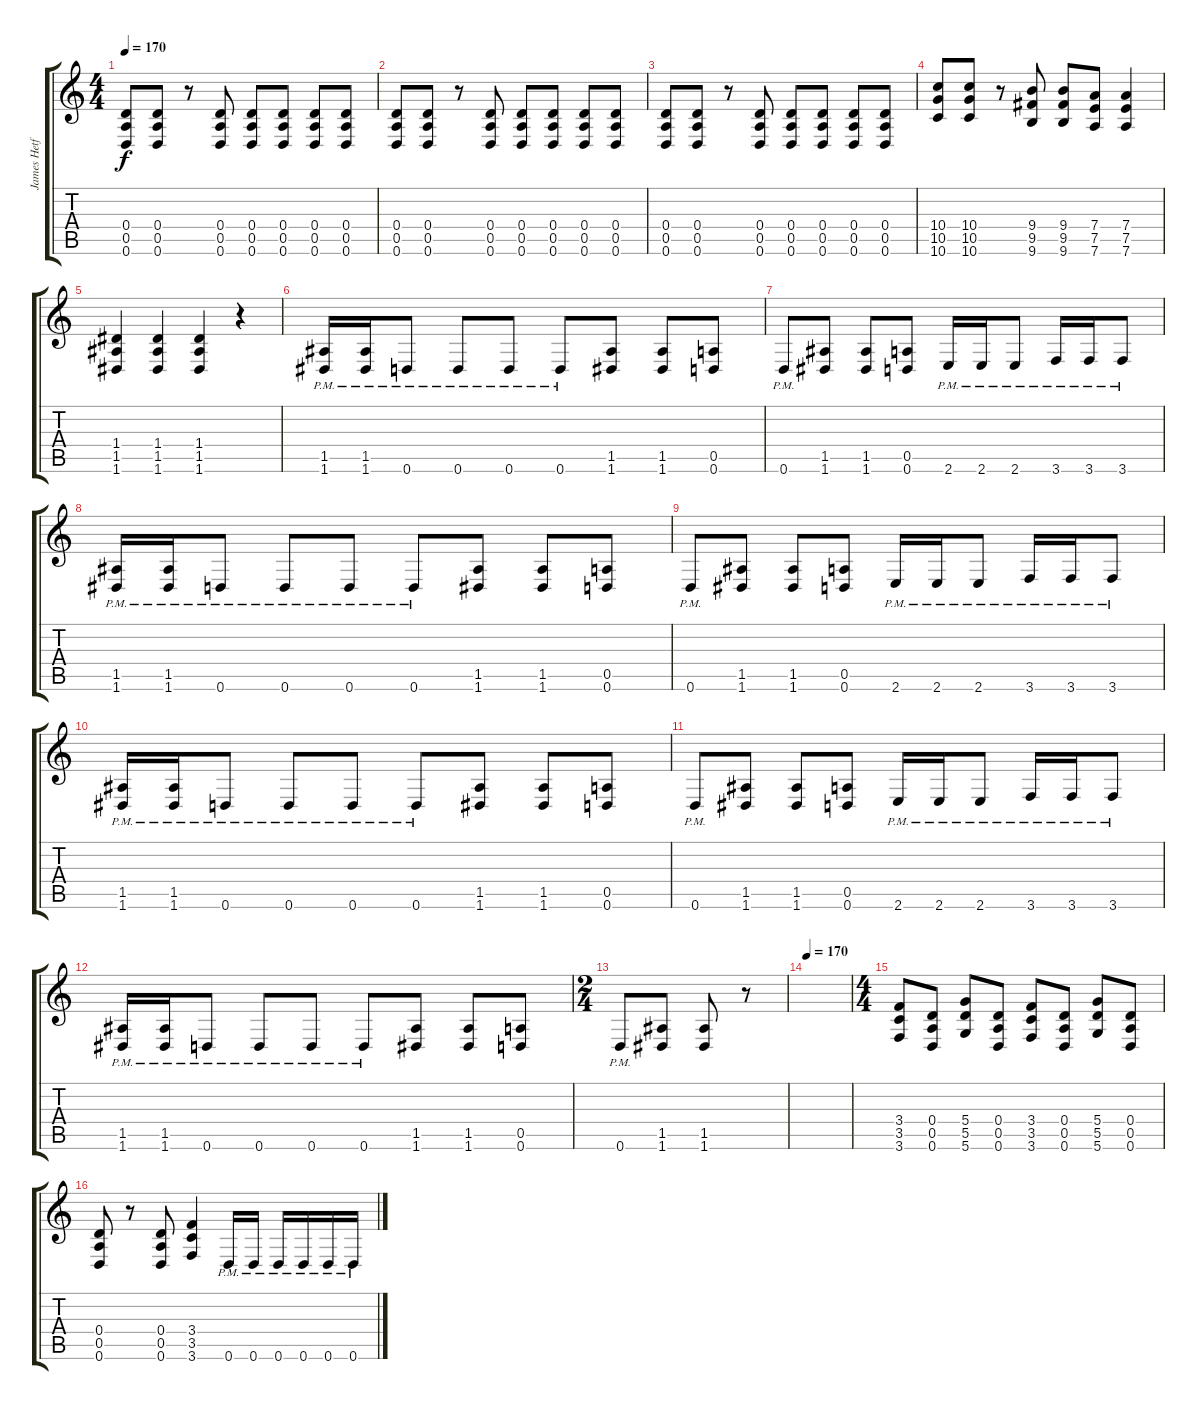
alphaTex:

\track ("James Hetfield" "James Hetf") {instrument distortionguitar}
\staff {score tabs}
\tuning (E4 B3 G3 D3 A2 D2) {hide}
\ts (4 4)
\tempo 170
\clef g2
\ks c
(0.4 0.5 0.6).8{dy f} (0.4 0.5 0.6).8 r.8 (0.4 0.5 0.6).8 (0.4 0.5 0.6).8 (0.4 0.5 0.6).8 (0.4 0.5 0.6).8 (0.4 0.5 0.6).8 |
(0.4 0.5 0.6).8 (0.4 0.5 0.6).8 r.8 (0.4 0.5 0.6).8 (0.4 0.5 0.6).8 (0.4 0.5 0.6).8 (0.4 0.5 0.6).8 (0.4 0.5 0.6).8 |
(0.4 0.5 0.6).8 (0.4 0.5 0.6).8 r.8 (0.4 0.5 0.6).8 (0.4 0.5 0.6).8 (0.4 0.5 0.6).8 (0.4 0.5 0.6).8 (0.4 0.5 0.6).8 |
(10.4 10.5 10.6).8 (10.4 10.5 10.6).8 r.8 (9.4 9.5 9.6).8 (9.4 9.5 9.6).8 (7.4 7.5 7.6).8 (7.4 7.5 7.6).4 |
(1.4 1.5 1.6).4 (1.4 1.5 1.6).4 (1.4 1.5 1.6).4 r.4 |
(1.5{pm} 1.6{pm}).16 (1.5{pm} 1.6{pm}).16 0.6{pm}.8 0.6{pm}.8 0.6{pm}.8 0.6{pm}.8 (1.5 1.6).8 (1.5 1.6).8 (0.5 0.6).8 |
0.6{pm}.8 (1.5 1.6).8 (1.5 1.6).8 (0.5 0.6).8 2.6{pm}.16 2.6{pm}.16 2.6{pm}.8 3.6{pm}.16 3.6{pm}.16 3.6{pm}.8 |
(1.5{pm} 1.6{pm}).16 (1.5{pm} 1.6{pm}).16 0.6{pm}.8 0.6{pm}.8 0.6{pm}.8 0.6{pm}.8 (1.5 1.6).8 (1.5 1.6).8 (0.5 0.6).8 |
0.6{pm}.8 (1.5 1.6).8 (1.5 1.6).8 (0.5 0.6).8 2.6{pm}.16 2.6{pm}.16 2.6{pm}.8 3.6{pm}.16 3.6{pm}.16 3.6{pm}.8 |
(1.5{pm} 1.6{pm}).16 (1.5{pm} 1.6{pm}).16 0.6{pm}.8 0.6{pm}.8 0.6{pm}.8 0.6{pm}.8 (1.5 1.6).8 (1.5 1.6).8 (0.5 0.6).8 |
0.6{pm}.8 (1.5 1.6).8 (1.5 1.6).8 (0.5 0.6).8 2.6{pm}.16 2.6{pm}.16 2.6{pm}.8 3.6{pm}.16 3.6{pm}.16 3.6{pm}.8 |
(1.5{pm} 1.6{pm}).16 (1.5{pm} 1.6{pm}).16 0.6{pm}.8 0.6{pm}.8 0.6{pm}.8 0.6{pm}.8 (1.5 1.6).8 (1.5 1.6).8 (0.5 0.6).8 |
\ts (2 4)
0.6{pm}.8 (1.5 1.6).8 (1.5 1.6).8 r.8 |
\tempo 170
|
\ts (4 4)
(3.4 3.5 3.6).8 (0.4 0.5 0.6).8 (5.4 5.5 5.6).8 (0.4 0.5 0.6).8 (3.4 3.5 3.6).8 (0.4 0.5 0.6).8 (5.4 5.5 5.6).8 (0.4 0.5 0.6).8 |
(0.4 0.5 0.6).8 r.8 (0.4 0.5 0.6).8 (3.4 3.5 3.6).4 0.6{pm}.16 0.6{pm}.16 0.6{pm}.16 0.6{pm}.16 0.6{pm}.16 0.6{pm}.16
